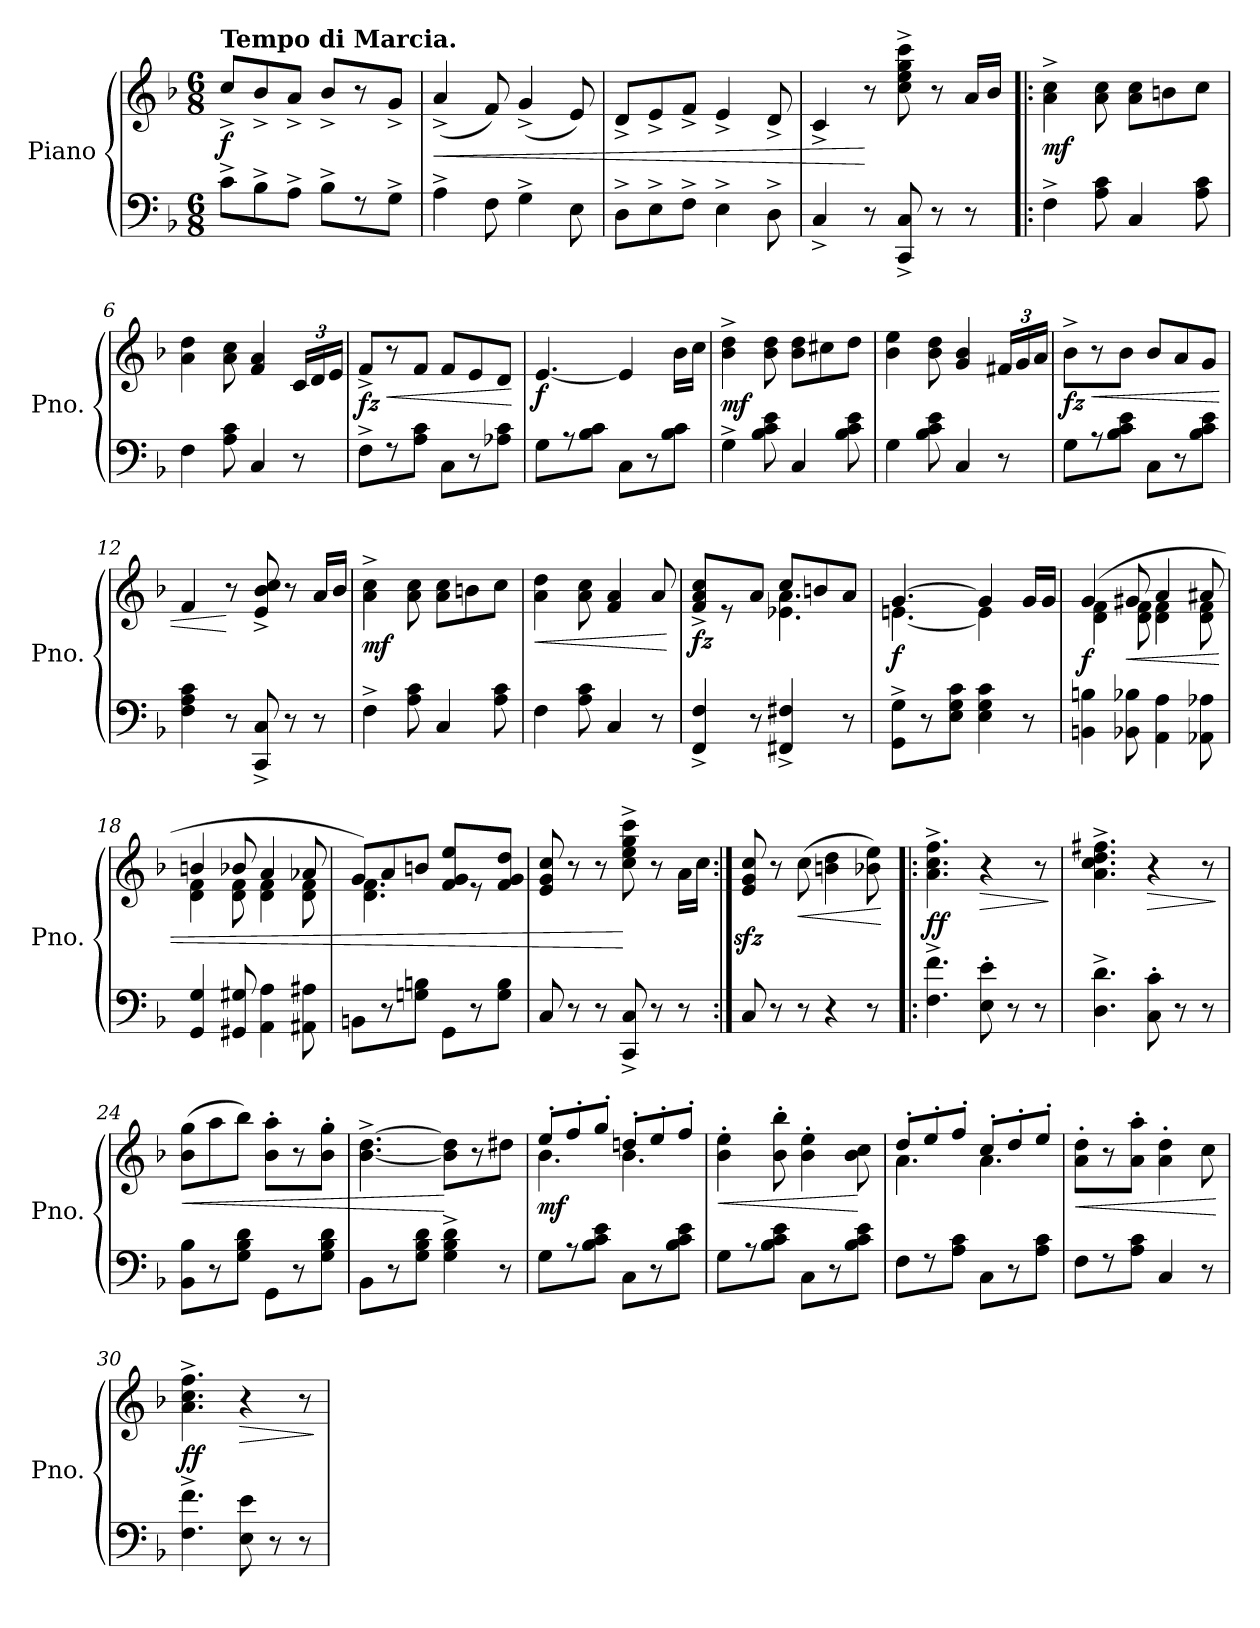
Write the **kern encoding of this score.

**kern	**kern	**dynam
*part1	*part1	*part1
*staff2	*staff1	*staff1/2
*I"Piano	*	*
*I'Pno.	*	*
*clefF4	*clefG2	*
*k[b-]	*k[b-]	*
*M6/8	*M6/8	*
*MM180	*MM180	*
=1	=1	=1
!	!LO:TX:a:B:t=Tempo di Marcia.	!
!	!	!LO:DY:b
8c^\L	8cc^/L	f
8B-^\	8b-^/	.
8A^\J	8a^/J	.
8B-^\L	8b-^/L	.
8rF	8r	.
8G^\J	8g^/J	.
=2	=2	=2
!	!	!LO:HP:b
4A^\	(<4a^/	<
8F\	8f/)	.
4G^\	(<4g^/	.
8E\	8e/)	.
=3	=3	=3
8D^\L	8d^/L	.
8E^\	8e^/	.
8F^\J	8f^/J	.
4E^\	4e^/	.
8D^\	8d^/	.
=4	=4	=4
4C^/	4c^/	.
8r	8r	[
!	!	!LO:DY:b
8CC/^ 8C/^	8cc\^ 8ee\^ 8gg\^ 8ccc\^	other-dynamics
8r	8r	.
8r	16a/LL	.
.	16b-/JJ	.
!!LO:LB:g=z
=5!|:	=5!|:	=5!|:
!	!	!LO:DY:b
4F^\	4a\^ 4cc\^	mf
8A\ 8c\	8a\ 8cc\	.
4C/	8a\ 8cc\L	.
.	8bn\	.
8A\ 8c\	8cc\J	.
=6	=6	=6
4F\	4a\ 4dd\	.
8A\ 8c\	8a\ 8cc\	.
4C/	4f/ 4a/	.
*	*Xbrackettup	*
8r	24c/LL	.
.	24d/	.
.	24e/JJ	.
=7	=7	=7
!	!	!LO:DY:b
8F^\L	8f^/L	fz
!	!	!LO:HP:b
8r	8r	<
8A\ 8c\J	8f/J	.
8C\L	8f/L	.
8r	8e/	.
8A-X\ 8c\J	8d/J	.
.	.	[
=8	=8	=8
!	!	!LO:DY:b
8G\L	[4.e/	f
8r	.	.
8B-\ 8c\J	.	.
8C\L	4e/]	.
8r	.	.
8B-\ 8c\J	16b-\LL	.
.	16cc\JJ	.
=9	=9	=9
!	!	!LO:DY:b
4G^\	4b-\^ 4dd\^	mf
8B-\ 8c\ 8e\	8b-\ 8dd\	.
4C/	8b-\ 8dd\L	.
.	8cc#X\	.
8B-\ 8c\ 8e\	8dd\J	.
=10	=10	=10
4G\	4b-\ 4ee\	.
8B-\ 8c\ 8e\	8b-\ 8dd\	.
4C/	4g/ 4b-/	.
8r	24f#X/LL	.
.	24g/	.
.	24a/JJ	.
!!LO:LB:g=z
=11	=11	=11
!	!	!LO:DY:b
8G\L	8b-^\L	fz
!	!	!LO:HP:b
8r	8r	<
8B-\ 8c\ 8e\J	8b-\J	.
8C\L	8b-/L	.
8r	8a/	.
8B-\ 8c\ 8e\J	8g/J	.
=12	=12	=12
4F\ 4A\ 4c\	4f/	.
8r	8r	[
!	!	!LO:DY:b
8CC/^ 8C/^	8e/^ 8b-/^ 8cc/^	other-dynamics
8r	8r	.
8r	16a/LL	.
.	16b-/JJ	.
=13	=13	=13
!	!	!LO:DY:b
4F^\	4a\^ 4cc\^	mf
8A\ 8c\	8a\ 8cc\	.
4C/	8a\ 8cc\L	.
.	8bn\	.
8A\ 8c\	8cc\J	.
=14	=14	=14
!	!	!LO:HP:b
4F\	4a\ 4dd\	<
8A\ 8c\	8a\ 8cc\	.
4C/	4f/ 4a/	.
8r	8a/	.
.	.	[
=15	=15	=15
*	*^	*
!	!	!	!LO:DY:b
4FF/^ 4F/^	8f/^ 8a/^ 8cc/^L	4.ryy	fz
.	8re	.	.
8r	8a/J	.	.
4FF#X/^ 4F#X/^	8cc/L	4.e-X\ 4.a\	.
.	8bn/	.	.
8r	8a/J	.	.
=16	=16	=16	=16
!	!	!	!LO:DY:b
8GG\^ 8G\^L	[4.g/	[4.en\	f
8r	.	.	.
8E\ 8G\ 8c\J	.	.	.
4E\ 4G\ 4c\	4g/]	4e\]	.
8r	16g/LL	8ryy	.
.	16g/JJ	.	.
!!LO:LB:g=z	!!
=17	=17	=17	=17
!	!	!	!LO:DY:b
4BBn\ 4Bn\	(>4g/	4d\ 4f\	f
!	!	!	!LO:HP:b
8BB-X\ 8B-X\	8g#X/	8d\ 8f\	<
4AA\ 4A\	4a/	4d\ 4f\	.
8AA-X\ 8A-X\	8a#X/	8d\ 8f\	.
=18	=18	=18	=18
4GG/ 4G/	4bn/	4d\ 4f\	.
8GG#X/ 8G#X/	8b-X/	8d\ 8f\	.
4AA\ 4A\	4a/	4d\ 4f\	.
8AA#X\ 8A#X\	8a-X/	8d\ 8f\	.
=19	=19	=19	=19
8BBn\L	8g/L)	4.d\ 4.f\	.
8r	8a/	.	.
8Gn\ 8Bn\J	8bn/J	.	.
8GG\L	8f/ 8g/ 8ee/L	4.ryy	.
8r	8re	.	.
8G\ 8B\J	8f/ 8g/ 8dd/J	.	.
*	*v	*v	*
=20	=20	=20
8C/	8e/ 8g/ 8cc/	.
8r	8r	.
8r	8r	.
!	!	!LO:DY:n=1:b
8CC/^ 8C/^	8cc\^ 8ee\^ 8gg\^ 8ccc\^	[ other-dynamics
8r	8r	.
8r	16a\LL	.
.	16cc\JJ	.
=21:|!	=21:|!	=21:|!
8C/	8e/zz< 8g/zz< 8cc/zz<	.
8r	8r	.
!	!	!LO:HP:b
8r	(>8cc\	<
4r	4bn\ 4dd\	.
8r	8b-X\ 8ee\)	.
.	.	[
!!LO:LB:g=z
=22!|:	=22!|:	=22!|:
!	!	!LO:DY:b
4.F\^ 4.f\^	4.a\^ 4.cc\^ 4.ff\^	ff
!	!	!LO:HP:b
8E\' 8e\'	4r	>
8r	.	.
8r	8r	.
.	.	]
=23	=23	=23
4.D\^ 4.d\^	4.a\^ 4.cc\^ 4.dd\^ 4.ff#X\^	.
!	!	!LO:HP:b
8C\' 8c\'	4r	>
8r	.	.
8r	8r	.
.	.	]
=24	=24	=24
!	!	!LO:HP:b
8BB-\ 8B-\L	(>8b-\ 8gg\L	<
8r	8aa\	.
8G\ 8B-\ 8d\J	8bb-\J)	.
8GG\L	8b-\' 8aa\'L	.
8r	8r	.
8G\ 8B-\ 8d\J	8b-\' 8gg\'J	.
=25	=25	=25
8BB-\L	[4.b-\^ [4.dd\^	.
8r	.	.
8G\ 8B-\ 8d\J	.	.
4G\^ 4B-\^ 4d\^	8b-\] 8dd\]L	[
.	8r	.
8r	8dd#X\J	.
=26	=26	=26
*	*^	*
!	!	!	!LO:DY:b
8G\L	8ee'/L	4.b-\	mf
8r	8ff'/	.	.
8B-\ 8c\ 8e\J	8gg'/J	.	.
8C\L	8ddn'/L	4.b-\	.
8r	8ee'/	.	.
8B-\ 8c\ 8e\J	8ff'/J	.	.
*	*v	*v	*
=27	=27	=27
!	!	!LO:HP:b
8G\L	4b-\' 4ee\'	<
8r	.	.
8B-\ 8c\ 8e\J	8b-\' 8bb-\'	.
8C\L	4b-\' 4ee\'	.
8r	.	.
8B-\ 8c\ 8e\J	8b-\ 8cc\	[
!!LO:PB:g=z
=28	=28	=28
*	*^	*
8F\L	8dd'/L	4.a\	.
8r	8ee'/	.	.
8A\ 8c\J	8ff'/J	.	.
8C\L	8cc'/L	4.a\	.
8r	8dd'/	.	.
8A\ 8c\J	8ee'/J	.	.
*	*v	*v	*
=29	=29	=29
!	!	!LO:HP:b
8F\L	8a\' 8dd\'L	<
8r	8r	.
8A\ 8c\J	8a\' 8aa\'J	.
4C/	4a\' 4dd\'	.
8r	8cc\	.
.	.	[
=30	=30	=30
!	!	!LO:DY:b
4.F\^ 4.f\^	4.a\^ 4.cc\^ 4.ff\^	ff
!	!	!LO:HP:b
8E\ 8e\	4r	>
8r	.	.
8r	8r	.
.	.	]
=	=	=
*-	*-	*-
